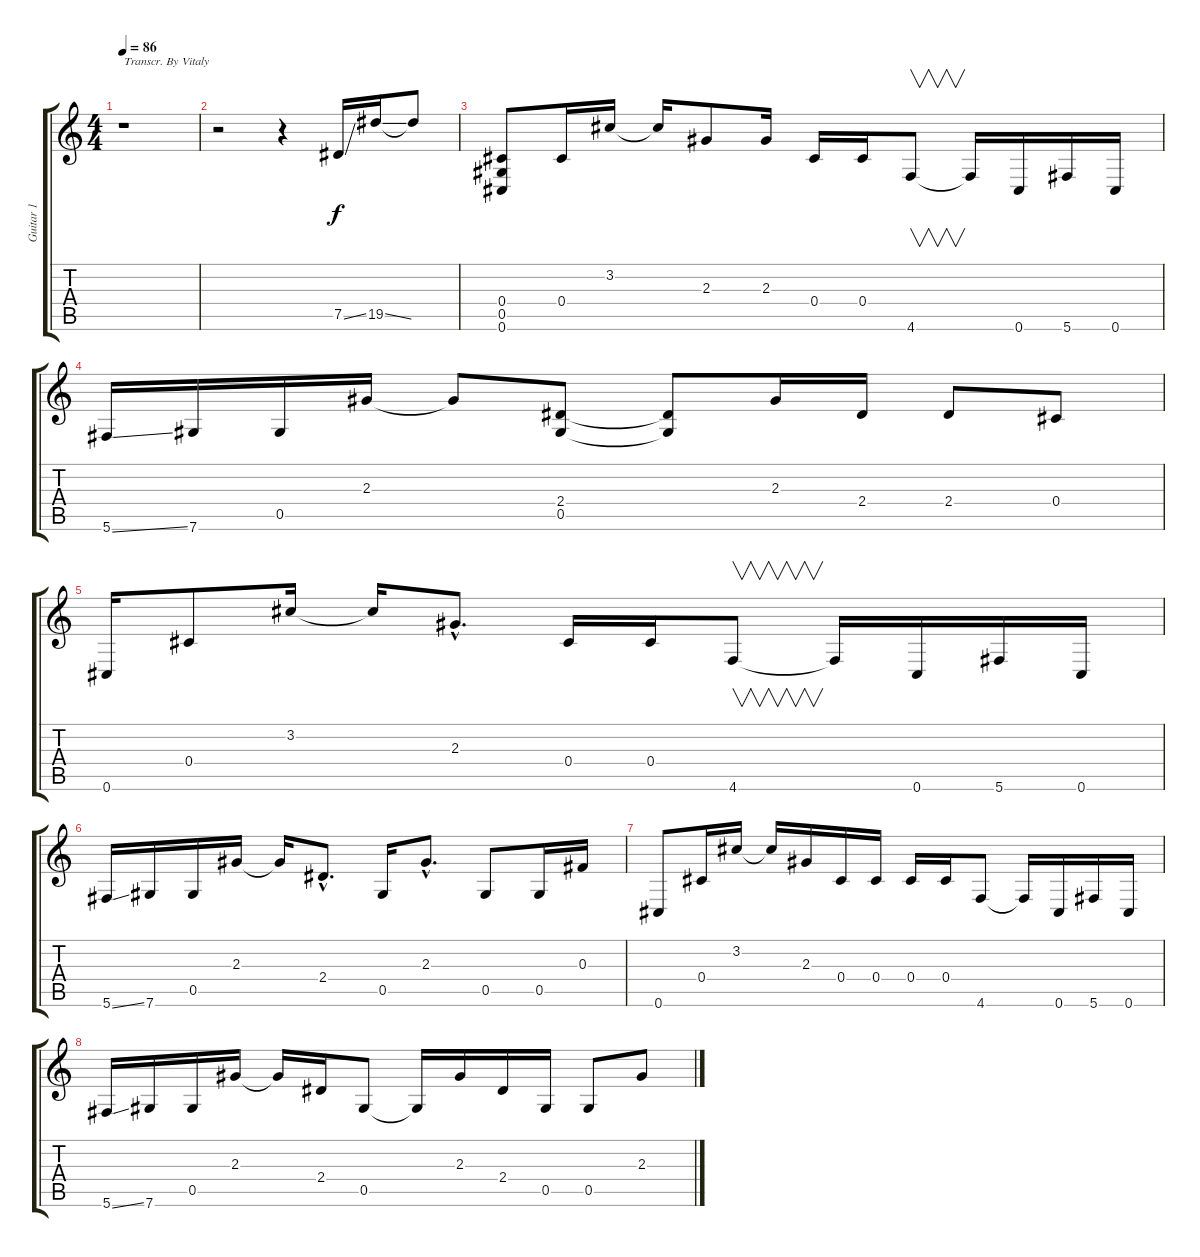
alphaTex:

\track ("Guitar 1" "Guitar 1") {instrument overdrivenguitar}
\staff {score tabs}
\tuning (Eb4 Bb3 Gb3 Db3 Ab2 Db2) {hide}
\ts (4 4)
\tempo 86
\clef g2
\ks c
r.1{txt "Transcr. By Vitaly" dy f instrument overdrivenguitar} |
r.2 r.4 7.5{ss}.16 19.5{ss}.16 19.5{t}.8 |
(0.4 0.5 0.6).8 0.4.16 3.2.16 3.2{t}.16 2.3.8 2.3.16 0.4.16 0.4.16 4.6.8{v} 4.6{t}.16 0.6.16 5.6.16 0.6.16 |
5.6{ss}.16 7.6.16 0.5.16 2.3.16 2.3{t}.8 (2.4 0.5).8 (2.4{t} 0.5{t}).8 2.3.16 2.4.16 2.4.8 0.4.8 |
0.6.16 0.4.8 3.2.16 3.2{t}.16 2.3{hac}.8{d} 0.4.16 0.4.16 4.6.8{v} 4.6{t}.16 0.6.16 5.6.16 0.6.16 |
5.6{ss}.16 7.6.16 0.5.16 2.3.16 2.3{t}.16 2.4{hac}.8{d} 0.5.16 2.3{hac}.8{d} 0.5.8 0.5.16 0.3.16 |
0.6.8 0.4.16 3.2.16 3.2{t}.16 2.3.16 0.4.16 0.4.16 0.4.16 0.4.16 4.6.8 4.6{t}.16 0.6.16 5.6.16 0.6.16 |
5.6{ss}.16 7.6.16 0.5.16 2.3.16 2.3{t}.16 2.4.16 0.5.8 0.5{t}.16 2.3.16 2.4.16 0.5.16 0.5.8 2.3.8
